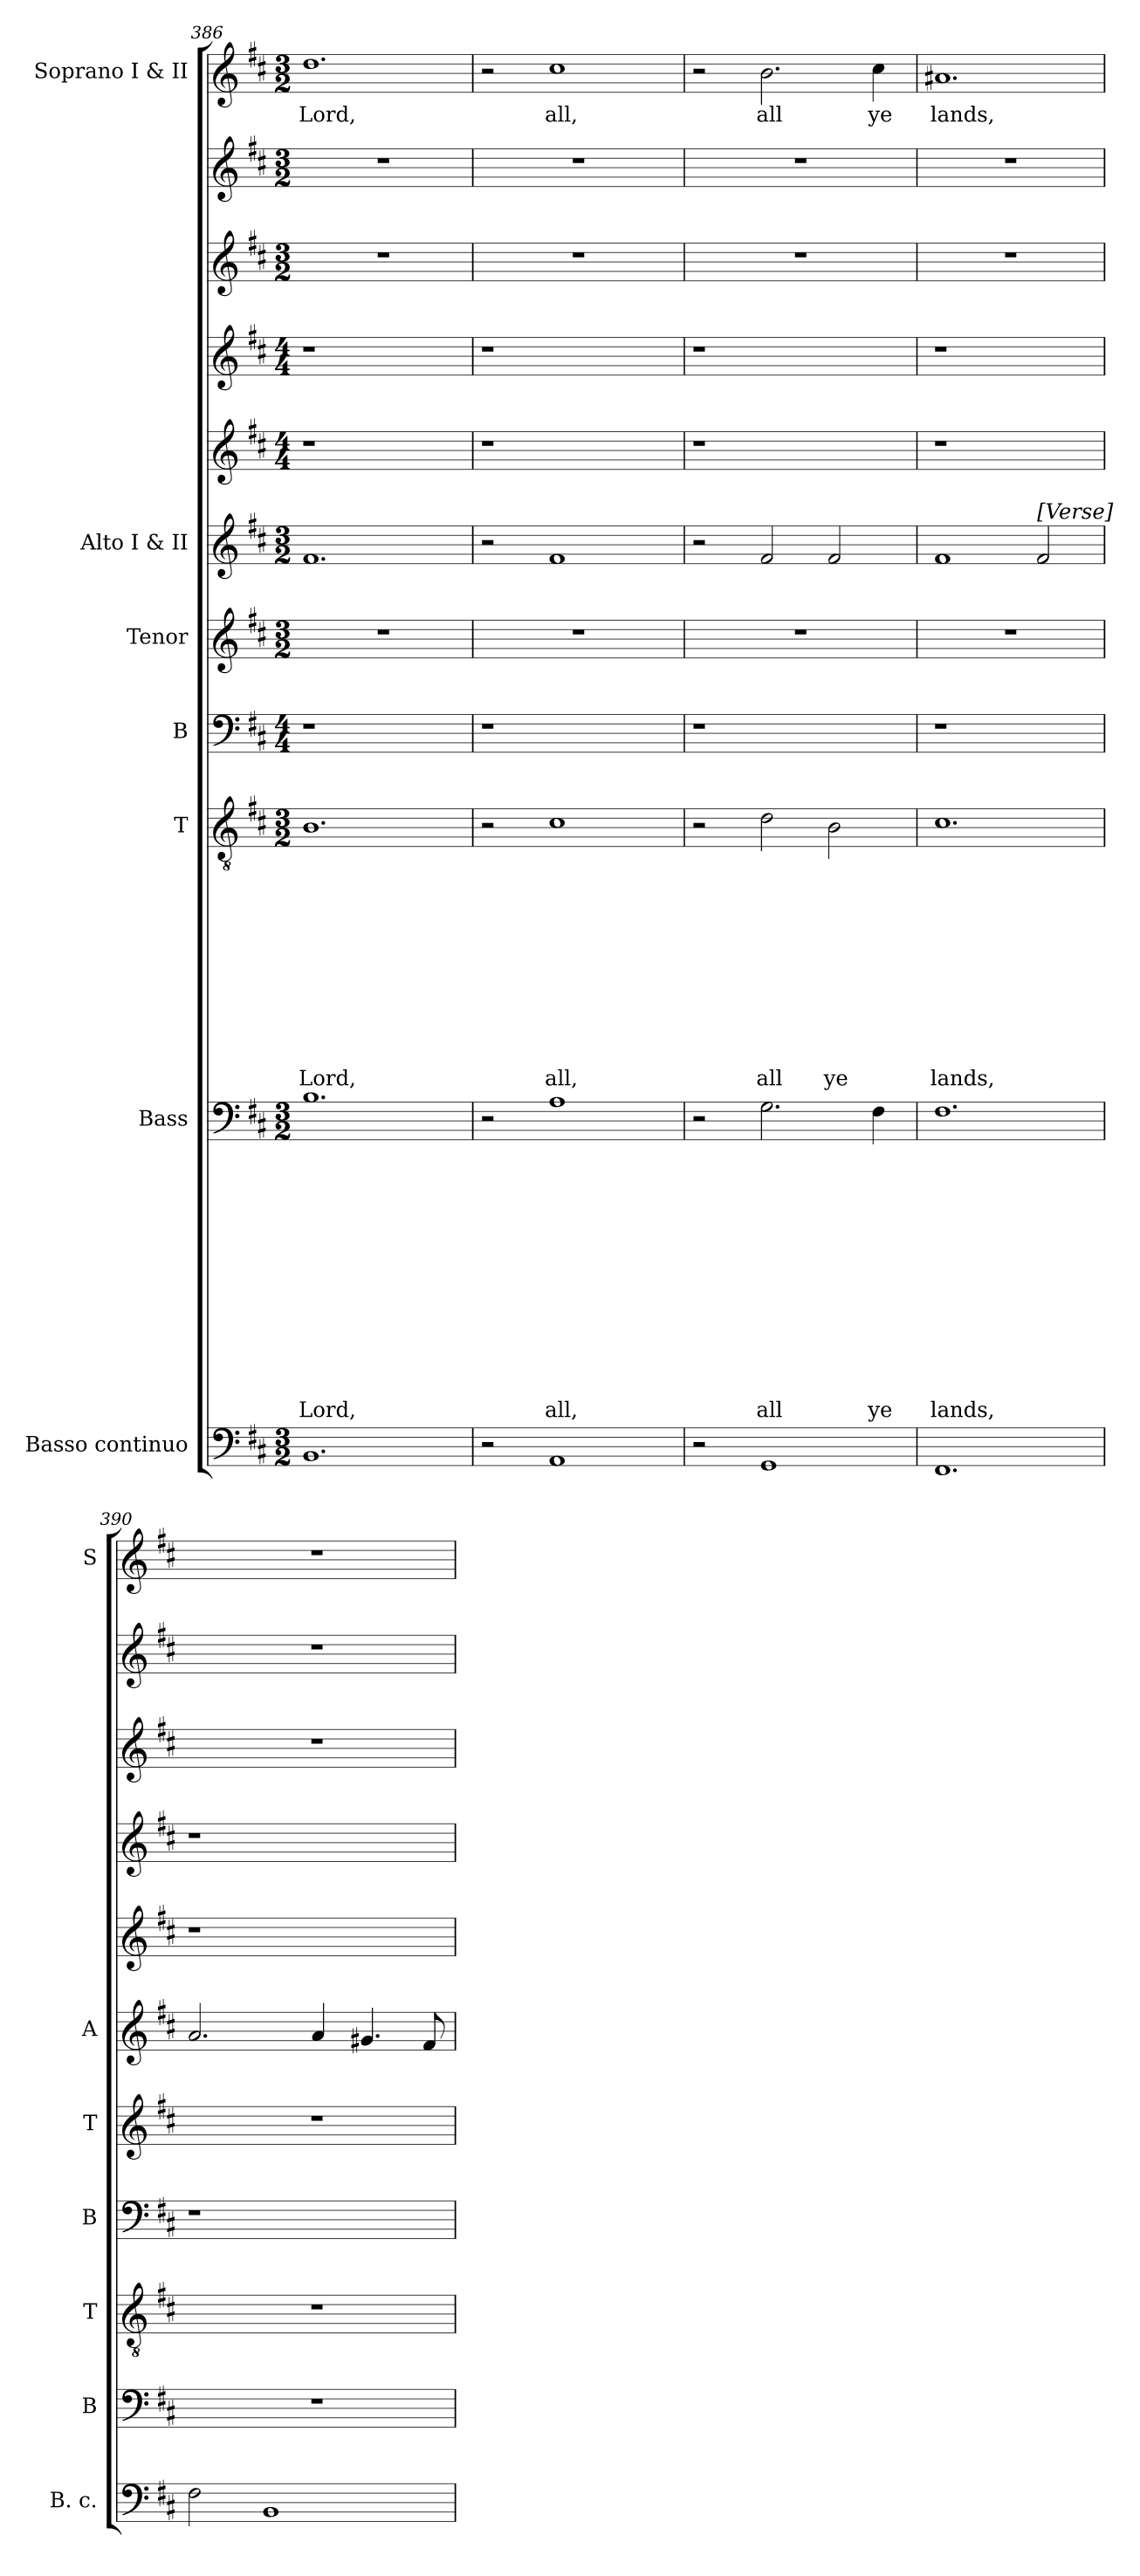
**kern	**kern	**text	**text	**text	**text	**text	**text	**text	**text	**text	**text	**text	**text	**text	**kern	**text	**text	**text	**text	**text	**text	**text	**text	**text	**text	**text	**kern	**kern	**kern	**kern	**kern	**kern	**kern	**kern	**text
*part11	*part10	*part10	*part10	*part10	*part10	*part10	*part10	*part10	*part10	*part10	*part10	*part10	*part10	*part10	*part9	*part9	*part9	*part9	*part9	*part9	*part9	*part9	*part9	*part9	*part9	*part9	*part8	*part7	*part6	*part5	*part4	*part3	*part2	*part1	*part1
*staff11	*staff10	*staff10	*staff10	*staff10	*staff10	*staff10	*staff10	*staff10	*staff10	*staff10	*staff10	*staff10	*staff10	*staff10	*staff9	*staff9	*staff9	*staff9	*staff9	*staff9	*staff9	*staff9	*staff9	*staff9	*staff9	*staff9	*staff8	*staff7	*staff6	*staff5	*staff4	*staff3	*staff2	*staff1	*staff1
*I"Basso continuo	*I"Bass	*	*	*	*	*	*	*	*	*	*	*	*	*	*I"T	*	*	*	*	*	*	*	*	*	*	*	*I"B	*I"Tenor	*I"Alto I & II	*	*	*	*	*I"Soprano I & II	*
*I'B. c.	*I'B	*	*	*	*	*	*	*	*	*	*	*	*	*	*I'T	*	*	*	*	*	*	*	*	*	*	*	*I'B	*I'T	*I'A	*	*	*	*	*I'S	*
*clefF4	*clefF4	*	*	*	*	*	*	*	*	*	*	*	*	*	*clefGv2	*	*	*	*	*	*	*	*	*	*	*	*clefF4	*clefG2	*clefG2	*clefG2	*clefG2	*clefG2	*clefG2	*clefG2	*
*ITrd7c12	*	*	*	*	*	*	*	*	*	*	*	*	*	*	*	*	*	*	*	*	*	*	*	*	*	*	*	*	*	*	*	*	*	*	*
*k[f#c#]	*k[f#c#]	*	*	*	*	*	*	*	*	*	*	*	*	*	*k[f#c#]	*	*	*	*	*	*	*	*	*	*	*	*k[f#c#]	*k[f#c#]	*k[f#c#]	*k[f#c#]	*k[f#c#]	*k[f#c#]	*k[f#c#]	*k[f#c#]	*
*D:	*D:	*	*	*	*	*	*	*	*	*	*	*	*	*	*D:	*	*	*	*	*	*	*	*	*	*	*	*D:	*D:	*D:	*D:	*D:	*D:	*D:	*D:	*
*M3/2	*M3/2	*	*	*	*	*	*	*	*	*	*	*	*	*	*M3/2	*	*	*	*	*	*	*	*	*	*	*	*M4/4	*M3/2	*M3/2	*M4/4	*M4/4	*M3/2	*M3/2	*M3/2	*
=386	=386	=386	=386	=386	=386	=386	=386	=386	=386	=386	=386	=386	=386	=386	=386	=386	=386	=386	=386	=386	=386	=386	=386	=386	=386	=386	=386	=386	=386	=386	=386	=386	=386	=386	=386
!	!	!	!	!	!	!	!	!	!	!	!	!	!	!LO:LY:b	!	!	!	!	!	!	!	!	!	!	!	!LO:LY:b	!	!	!	!	!	!	!	!	!LO:LY:b
1.BBB	1.B	.	.	.	.	.	.	.	.	.	.	.	.	Lord,	1.B	.	.	.	.	.	.	.	.	.	.	Lord,	1r	1.r	1.f#	1r	1r	1.r	1.r	1.dd	Lord,
.	.	.	.	.	.	.	.	.	.	.	.	.	.	.	.	.	.	.	.	.	.	.	.	.	.	.	2ryy	.	.	2ryy	2ryy	.	.	.	.
=387	=387	=387	=387	=387	=387	=387	=387	=387	=387	=387	=387	=387	=387	=387	=387	=387	=387	=387	=387	=387	=387	=387	=387	=387	=387	=387	=387	=387	=387	=387	=387	=387	=387	=387	=387
2r	2r	.	.	.	.	.	.	.	.	.	.	.	.	.	2r	.	.	.	.	.	.	.	.	.	.	.	1r	1.r	2r	1r	1r	1.r	1.r	2r	.
!	!	!	!	!	!	!	!	!	!	!	!	!	!	!LO:LY:b	!	!	!	!	!	!	!	!	!	!	!	!LO:LY:b	!	!	!	!	!	!	!	!	!LO:LY:b
1AAA	1A	.	.	.	.	.	.	.	.	.	.	.	.	all,	1c#	.	.	.	.	.	.	.	.	.	.	all,	.	.	1f#	.	.	.	.	1cc#	all,
.	.	.	.	.	.	.	.	.	.	.	.	.	.	.	.	.	.	.	.	.	.	.	.	.	.	.	2ryy	.	.	2ryy	2ryy	.	.	.	.
=388	=388	=388	=388	=388	=388	=388	=388	=388	=388	=388	=388	=388	=388	=388	=388	=388	=388	=388	=388	=388	=388	=388	=388	=388	=388	=388	=388	=388	=388	=388	=388	=388	=388	=388	=388
2r	2r	.	.	.	.	.	.	.	.	.	.	.	.	.	2r	.	.	.	.	.	.	.	.	.	.	.	1r	1.r	2r	1r	1r	1.r	1.r	2r	.
!	!	!	!	!	!	!	!	!	!	!	!	!	!	!LO:LY:b	!	!	!	!	!	!	!	!	!	!	!	!LO:LY:b	!	!	!	!	!	!	!	!	!LO:LY:b
1GGG	2.G\	.	.	.	.	.	.	.	.	.	.	.	.	all	2d\	.	.	.	.	.	.	.	.	.	.	all	.	.	2f#/	.	.	.	.	2.b\	all
!	!	!	!	!	!	!	!	!	!	!	!	!	!	!	!	!	!	!	!	!	!	!	!	!	!	!LO:LY:b	!	!	!	!	!	!	!	!	!
.	.	.	.	.	.	.	.	.	.	.	.	.	.	.	2B\	.	.	.	.	.	.	.	.	.	.	ye	2ryy	.	2f#/	2ryy	2ryy	.	.	.	.
!	!	!	!	!	!	!	!	!	!	!	!	!	!	!LO:LY:b	!	!	!	!	!	!	!	!	!	!	!	!	!	!	!	!	!	!	!	!	!LO:LY:b
.	4F#\	.	.	.	.	.	.	.	.	.	.	.	.	ye	.	.	.	.	.	.	.	.	.	.	.	.	.	.	.	.	.	.	.	4cc#\	ye
=389	=389	=389	=389	=389	=389	=389	=389	=389	=389	=389	=389	=389	=389	=389	=389	=389	=389	=389	=389	=389	=389	=389	=389	=389	=389	=389	=389	=389	=389	=389	=389	=389	=389	=389	=389
!	!	!	!	!	!	!	!	!	!	!	!	!	!	!LO:LY:b	!	!	!	!	!	!	!	!	!	!	!	!LO:LY:b	!	!	!	!	!	!	!	!	!LO:LY:b
1.FFF#	1.F#	.	.	.	.	.	.	.	.	.	.	.	.	lands,	1.c#	.	.	.	.	.	.	.	.	.	.	lands,	1r	1.r	1f#	1r	1r	1.r	1.r	1.a#X	lands,
!	!	!	!	!	!	!	!	!	!	!	!	!	!	!	!	!	!	!	!	!	!	!	!	!	!	!	!	!	!LO:TX:a:t=[Verse]	!	!	!	!	!	!
.	.	.	.	.	.	.	.	.	.	.	.	.	.	.	.	.	.	.	.	.	.	.	.	.	.	.	2ryy	.	2f#/	2ryy	2ryy	.	.	.	.
!!LO:PB:g=z
=390	=390	=390	=390	=390	=390	=390	=390	=390	=390	=390	=390	=390	=390	=390	=390	=390	=390	=390	=390	=390	=390	=390	=390	=390	=390	=390	=390	=390	=390	=390	=390	=390	=390	=390	=390
2FF#\	1.r	.	.	.	.	.	.	.	.	.	.	.	.	.	1.r	.	.	.	.	.	.	.	.	.	.	.	1r	1.r	2.a/	1r	1r	1.r	1.r	1.r	.
1BBB	.	.	.	.	.	.	.	.	.	.	.	.	.	.	.	.	.	.	.	.	.	.	.	.	.	.	.	.	.	.	.	.	.	.	.
.	.	.	.	.	.	.	.	.	.	.	.	.	.	.	.	.	.	.	.	.	.	.	.	.	.	.	.	.	4a/	.	.	.	.	.	.
.	.	.	.	.	.	.	.	.	.	.	.	.	.	.	.	.	.	.	.	.	.	.	.	.	.	.	2ryy	.	4.g#X/	2ryy	2ryy	.	.	.	.
.	.	.	.	.	.	.	.	.	.	.	.	.	.	.	.	.	.	.	.	.	.	.	.	.	.	.	.	.	8f#/	.	.	.	.	.	.
=	=	=	=	=	=	=	=	=	=	=	=	=	=	=	=	=	=	=	=	=	=	=	=	=	=	=	=	=	=	=	=	=	=	=	=
*-	*-	*-	*-	*-	*-	*-	*-	*-	*-	*-	*-	*-	*-	*-	*-	*-	*-	*-	*-	*-	*-	*-	*-	*-	*-	*-	*-	*-	*-	*-	*-	*-	*-	*-	*-
